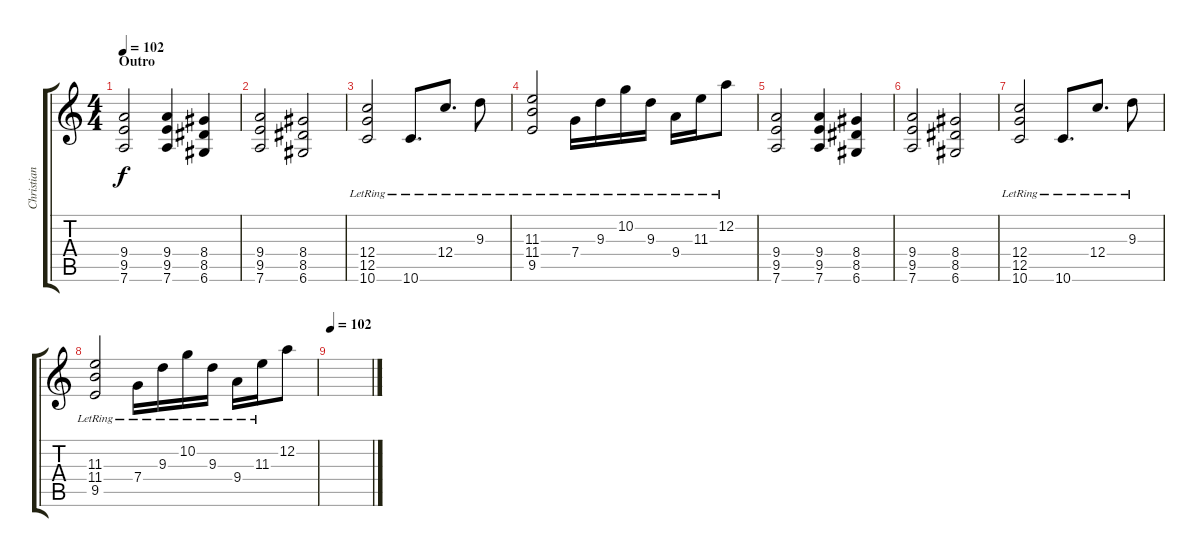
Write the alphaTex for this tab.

\track ("Christian" "Christian") {instrument distortionguitar}
\staff {score tabs}
\tuning (D4 A3 F3 C3 G2 D2) {hide}
\ts (4 4)
\section ("" "Outro")
\tempo 102
\clef g2
\ks c
(9.4 9.5 7.6).2{dy f volume 13} (9.4 9.5 7.6).4 (8.4 8.5 6.6).4 |
(9.4 9.5 7.6).2 (8.4 8.5 6.6).2 |
(12.4{lr} 12.5{lr} 10.6{lr}).2 10.6{lr}.8{d} 12.4{lr}.8{d} 9.3{lr}.8 |
(11.3{lr} 11.4{lr} 9.5{lr}).2 7.4{lr}.16 9.3{lr}.16 10.2{lr}.16 9.3{lr}.16 9.4{lr}.16 11.3{lr}.16 12.2{lr}.8 |
(9.4 9.5 7.6).2 (9.4 9.5 7.6).4 (8.4 8.5 6.6).4 |
(9.4 9.5 7.6).2 (8.4 8.5 6.6).2 |
(12.4{lr} 12.5{lr} 10.6{lr}).2 10.6{lr}.8{d} 12.4{lr}.8{d} 9.3{lr}.8 |
(11.3{lr} 11.4{lr} 9.5{lr}).2 7.4{lr}.16 9.3{lr}.16 10.2{lr}.16 9.3{lr}.16 9.4{lr}.16 11.3{lr}.16 12.2.8 |
\tempo 102
